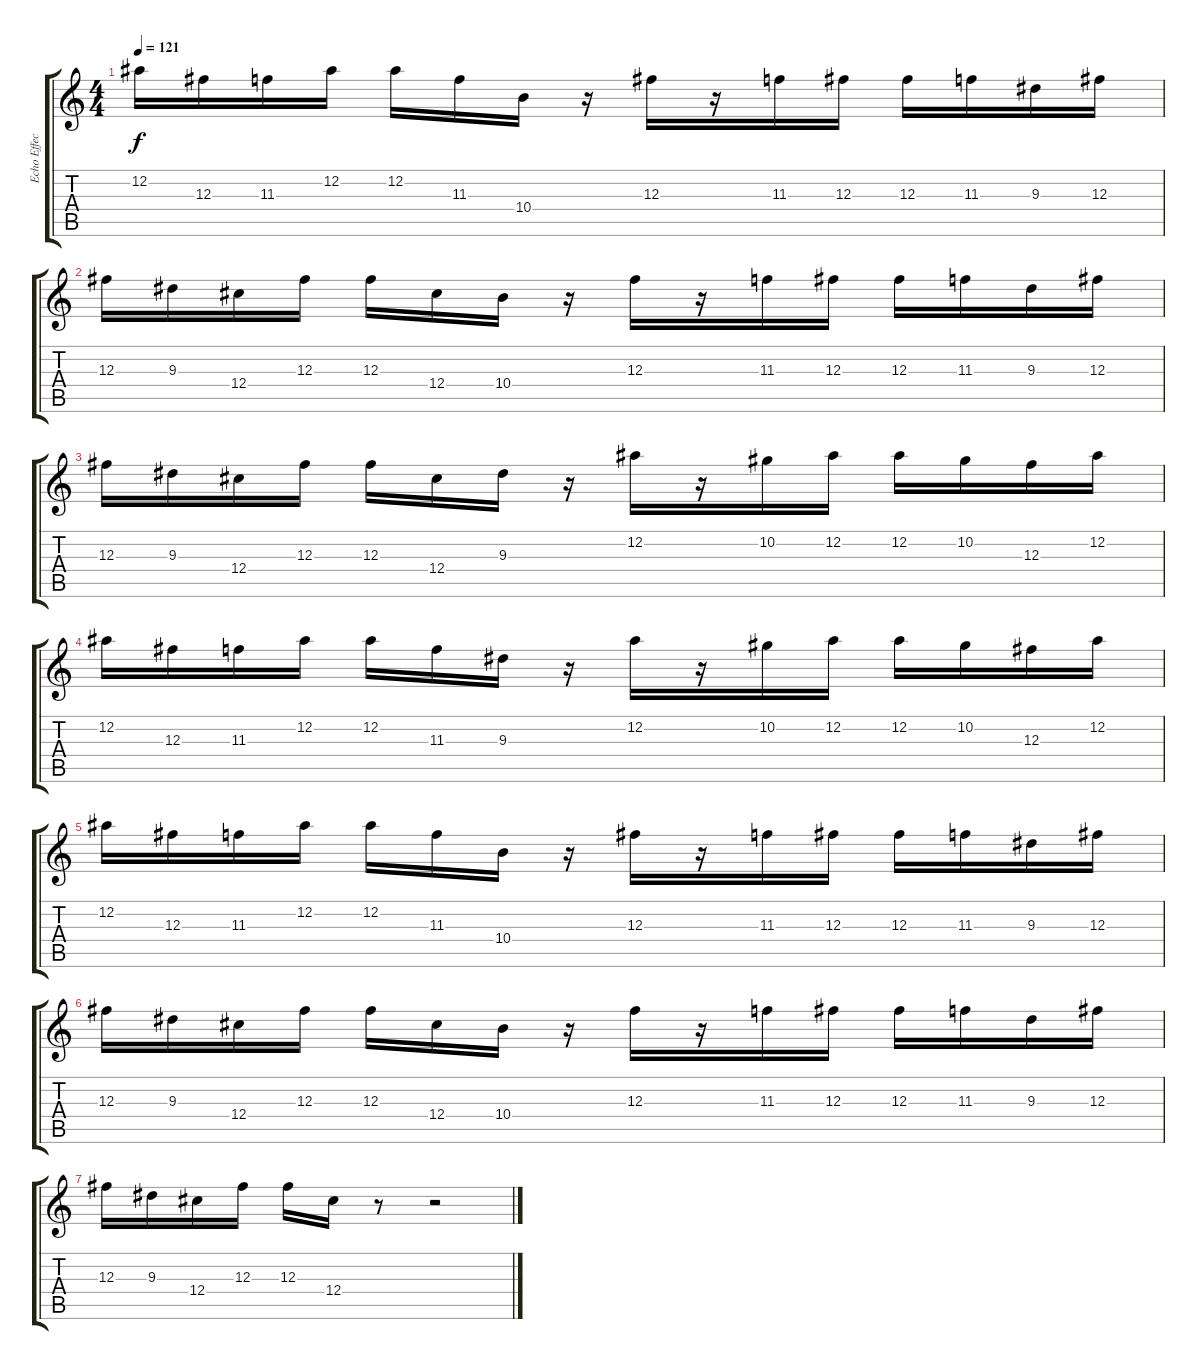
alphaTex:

\track ("Echo Effect2" "Echo Effec") {instrument electricguitarjazz}
\staff {score tabs}
\tuning (Eb4 Bb3 Gb3 Db3 Ab2 Eb2) {hide}
\ts (4 4)
\tempo 121
\clef g2
\ks c
12.2.16{dy f} 12.3.16 11.3.16 12.2.16 12.2.16 11.3.16 10.4.16 r.16 12.3.16 r.16 11.3.16 12.3.16 12.3.16 11.3.16 9.3.16 12.3.16 |
12.3.16 9.3.16 12.4.16 12.3.16 12.3.16 12.4.16 10.4.16 r.16 12.3.16 r.16 11.3.16 12.3.16 12.3.16 11.3.16 9.3.16 12.3.16 |
12.3.16 9.3.16 12.4.16 12.3.16 12.3.16 12.4.16 9.3.16 r.16 12.2.16 r.16 10.2.16 12.2.16 12.2.16 10.2.16 12.3.16 12.2.16 |
12.2.16 12.3.16 11.3.16 12.2.16 12.2.16 11.3.16 9.3.16 r.16 12.2.16 r.16 10.2.16 12.2.16 12.2.16 10.2.16 12.3.16 12.2.16 |
12.2.16 12.3.16 11.3.16 12.2.16 12.2.16 11.3.16 10.4.16 r.16 12.3.16 r.16 11.3.16 12.3.16 12.3.16 11.3.16 9.3.16 12.3.16 |
12.3.16 9.3.16 12.4.16 12.3.16 12.3.16 12.4.16 10.4.16 r.16 12.3.16 r.16 11.3.16 12.3.16 12.3.16 11.3.16 9.3.16 12.3.16 |
12.3.16 9.3.16 12.4.16 12.3.16 12.3.16 12.4.16 r.8 r.2
